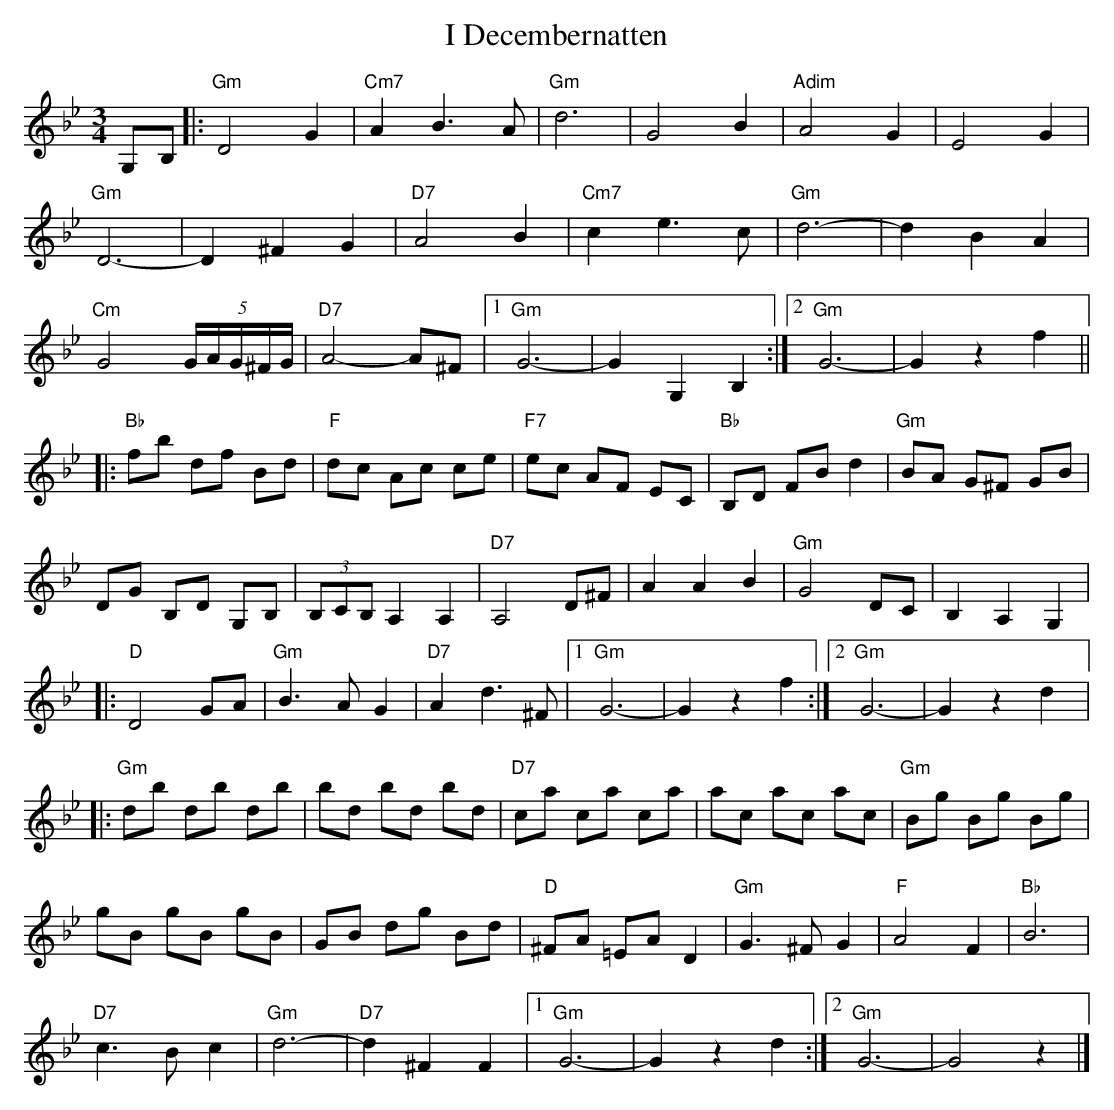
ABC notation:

X:1
T:I Decembernatten
L:1/4
M:3/4
K:Bb
V:1
G,/B,/ |: "Gm" D2 G | "Cm7" A B3/2 A/ | "Gm" d3 |  G2 B | "Adim" A2 G | E2 G |
"Gm" D3- |  D ^F G | "D7" A2 B | "Cm7" c e3/2 c/ | "Gm" d3- |  d B A |
"Cm" G2 (5:4:5G/4A/4G/4^F/4G/4 | "D7" A2- A/^F/ |1 "Gm" G3- |  G G, B, :|2 "Gm" G3- | G z f ||
|:"Bb" f/b/ d/f/ B/d/ |  "F" d/c/ A/c/ c/e/ | "F7" e/c/ A/F/ E/C/ | "Bb" B,/D/ F/B/ d | "Gm" B/A/ G/^F/ G/B/ |
D/G/ B,/D/ G,/B,/ | (3B,/C/B,/ A, A, | "D7" A,2 D/^F/ | A A B |  "Gm" G2 D/C/ | B, A, G, |
|:"D" D2 G/A/ | "Gm" B3/2 A/ G |  "D7" A d3/2 ^F/ |1 "Gm" G3- | G z f :|2 "Gm" G3- |  G z d |||:
"Gm" d/b/ d/b/ d/b/ | b/d/ b/d/ b/d/ | "D7" c/a/ c/a/ c/a/ |  a/c/ a/c/ a/c/ | "Gm" B/g/ B/g/ B/g/ |
g/B/ g/B/ g/B/ | G/B/ d/g/ B/d/ |  "D" ^F/A/ =E/A/ D | "Gm" G3/2 ^F/ G | "F" A2 F | "Bb" B3 |
"D7" c3/2 B/ c | "Gm" d3- | "D7" d ^F F |1 "Gm" G3- |  G z d :|2 "Gm" G3- | G2 z |]
